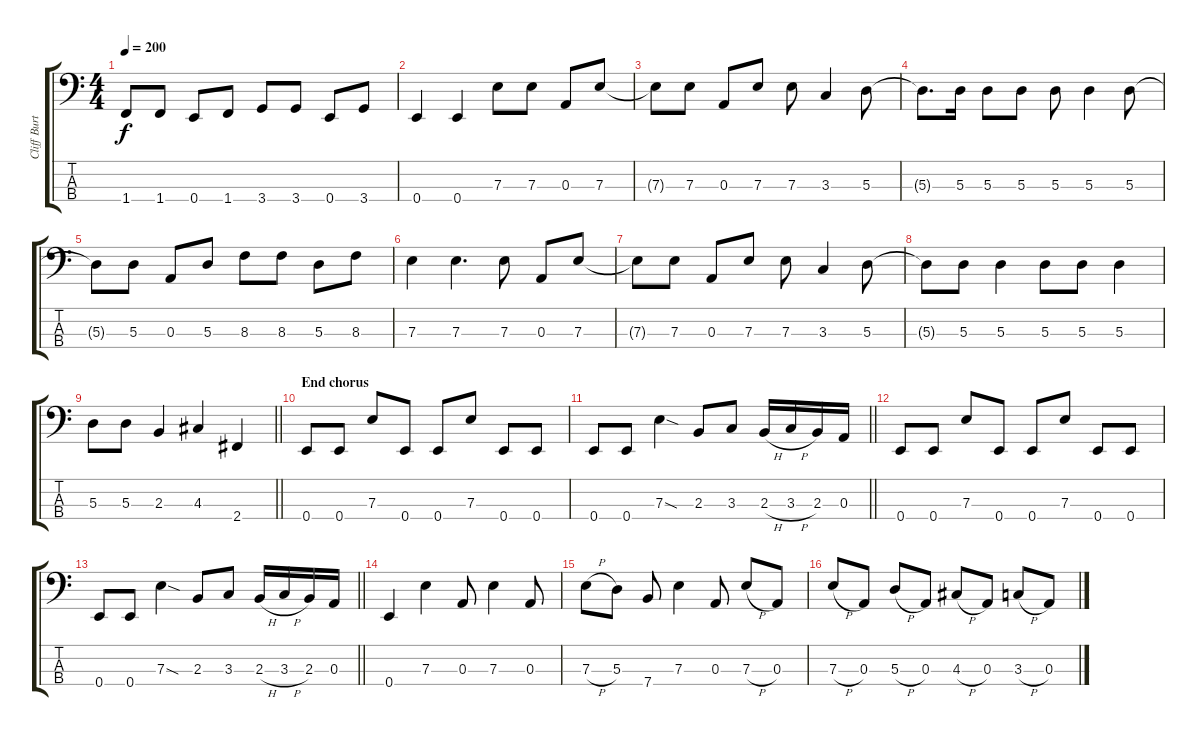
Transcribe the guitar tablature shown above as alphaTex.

\track ("Cliff Burton (Bass)" "Cliff Burt") {instrument electricbassfinger}
\staff {score tabs}
\tuning (G2 D2 A1 E1) {hide}
\ts (4 4)
\tempo 200
\clef f4
\ks c
1.4.8{dy f} 1.4.8 0.4.8 1.4.8 3.4.8 3.4.8 0.4.8 3.4.8 |
0.4.4 0.4.4 7.3.8 7.3.8 0.3.8 7.3.8 |
7.3{t}.8 7.3.8 0.3.8 7.3.8 7.3.8 3.3.4 5.3.8 |
5.3{t}.8{d} 5.3.16 5.3.8 5.3.8 5.3.8 5.3.4 5.3.8 |
5.3{t}.8 5.3.8 0.3.8 5.3.8 8.3.8 8.3.8 5.3.8 8.3.8 |
7.3.4 7.3.4{d} 7.3.8 0.3.8 7.3.8 |
7.3{t}.8 7.3.8 0.3.8 7.3.8 7.3.8 3.3.4 5.3.8 |
5.3{t}.8 5.3.8 5.3.4 5.3.8 5.3.8 5.3.4 |
\barLineRight lightlight
5.3.8 5.3.8 2.3.4 4.3.4 2.4.4 |
\section ("" "End chorus")
0.4.8{instrument electricbassfinger} 0.4.8 7.3.8 0.4.8 0.4.8 7.3.8 0.4.8 0.4.8 |
\barLineRight lightlight
0.4.8 0.4.8 7.3{sod}.4 2.3.8 3.3.8 2.3{h}.16 3.3{h}.16 2.3.16 0.3.16 |
0.4.8 0.4.8 7.3.8 0.4.8 0.4.8 7.3.8 0.4.8 0.4.8 |
\barLineRight lightlight
0.4.8 0.4.8 7.3{sod}.4 2.3.8 3.3.8 2.3{h}.16 3.3{h}.16 2.3.16 0.3.16 |
0.4.4 7.3.4 0.3.8 7.3.4 0.3.8 |
7.3{h}.8 5.3.8 7.4.8 7.3.4 0.3.8 7.3{h}.8 0.3.8 |
7.3{h}.8 0.3.8 5.3{h}.8 0.3.8 4.3{h}.8 0.3.8 3.3{h}.8 0.3.8
